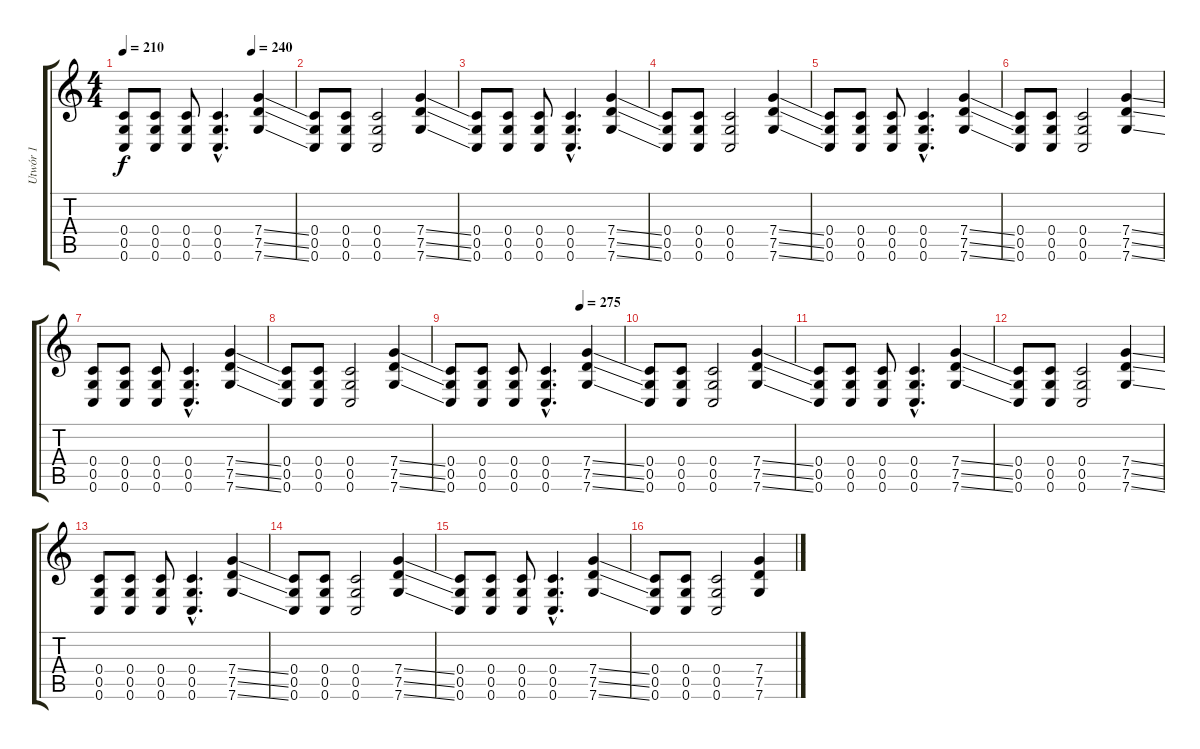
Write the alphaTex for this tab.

\track ("Utwór 1" "Utwór 1") {instrument distortionguitar}
\staff {score tabs}
\tuning (D4 A3 F3 C3 G2 C2) {hide}
\ts (4 4)
\tempo 210
\tempo (240 0.75)
\clef g2
\ks c
(0.4 0.5 0.6).8{dy f} (0.4 0.5 0.6).8 (0.4 0.5 0.6).8 (0.4{hac} 0.5{hac} 0.6{hac}).4{d} (7.4{ss} 7.5{ss} 7.6{ss}).4 |
(0.4 0.5 0.6).8 (0.4 0.5 0.6).8 (0.4 0.5 0.6).2 (7.4{ss} 7.5{ss} 7.6{ss}).4 |
(0.4 0.5 0.6).8 (0.4 0.5 0.6).8 (0.4 0.5 0.6).8 (0.4{hac} 0.5{hac} 0.6{hac}).4{d} (7.4{ss} 7.5{ss} 7.6{ss}).4 |
(0.4 0.5 0.6).8 (0.4 0.5 0.6).8 (0.4 0.5 0.6).2 (7.4{ss} 7.5{ss} 7.6{ss}).4 |
(0.4 0.5 0.6).8 (0.4 0.5 0.6).8 (0.4 0.5 0.6).8 (0.4{hac} 0.5{hac} 0.6{hac}).4{d} (7.4{ss} 7.5{ss} 7.6{ss}).4 |
(0.4 0.5 0.6).8 (0.4 0.5 0.6).8 (0.4 0.5 0.6).2 (7.4{ss} 7.5{ss} 7.6{ss}).4 |
(0.4 0.5 0.6).8 (0.4 0.5 0.6).8 (0.4 0.5 0.6).8 (0.4{hac} 0.5{hac} 0.6{hac}).4{d} (7.4{ss} 7.5{ss} 7.6{ss}).4 |
(0.4 0.5 0.6).8 (0.4 0.5 0.6).8 (0.4 0.5 0.6).2 (7.4{ss} 7.5{ss} 7.6{ss}).4 |
\tempo (275 0.75)
(0.4 0.5 0.6).8 (0.4 0.5 0.6).8 (0.4 0.5 0.6).8 (0.4{hac} 0.5{hac} 0.6{hac}).4{d} (7.4{ss} 7.5{ss} 7.6{ss}).4 |
(0.4 0.5 0.6).8 (0.4 0.5 0.6).8 (0.4 0.5 0.6).2 (7.4{ss} 7.5{ss} 7.6{ss}).4 |
(0.4 0.5 0.6).8 (0.4 0.5 0.6).8 (0.4 0.5 0.6).8 (0.4{hac} 0.5{hac} 0.6{hac}).4{d} (7.4{ss} 7.5{ss} 7.6{ss}).4 |
(0.4 0.5 0.6).8 (0.4 0.5 0.6).8 (0.4 0.5 0.6).2 (7.4{ss} 7.5{ss} 7.6{ss}).4 |
(0.4 0.5 0.6).8 (0.4 0.5 0.6).8 (0.4 0.5 0.6).8 (0.4{hac} 0.5{hac} 0.6{hac}).4{d} (7.4{ss} 7.5{ss} 7.6{ss}).4 |
(0.4 0.5 0.6).8 (0.4 0.5 0.6).8 (0.4 0.5 0.6).2 (7.4{ss} 7.5{ss} 7.6{ss}).4 |
(0.4 0.5 0.6).8 (0.4 0.5 0.6).8 (0.4 0.5 0.6).8 (0.4{hac} 0.5{hac} 0.6{hac}).4{d} (7.4{ss} 7.5{ss} 7.6{ss}).4 |
(0.4 0.5 0.6).8 (0.4 0.5 0.6).8 (0.4 0.5 0.6).2 (7.4{ss} 7.5{ss} 7.6{ss}).4
